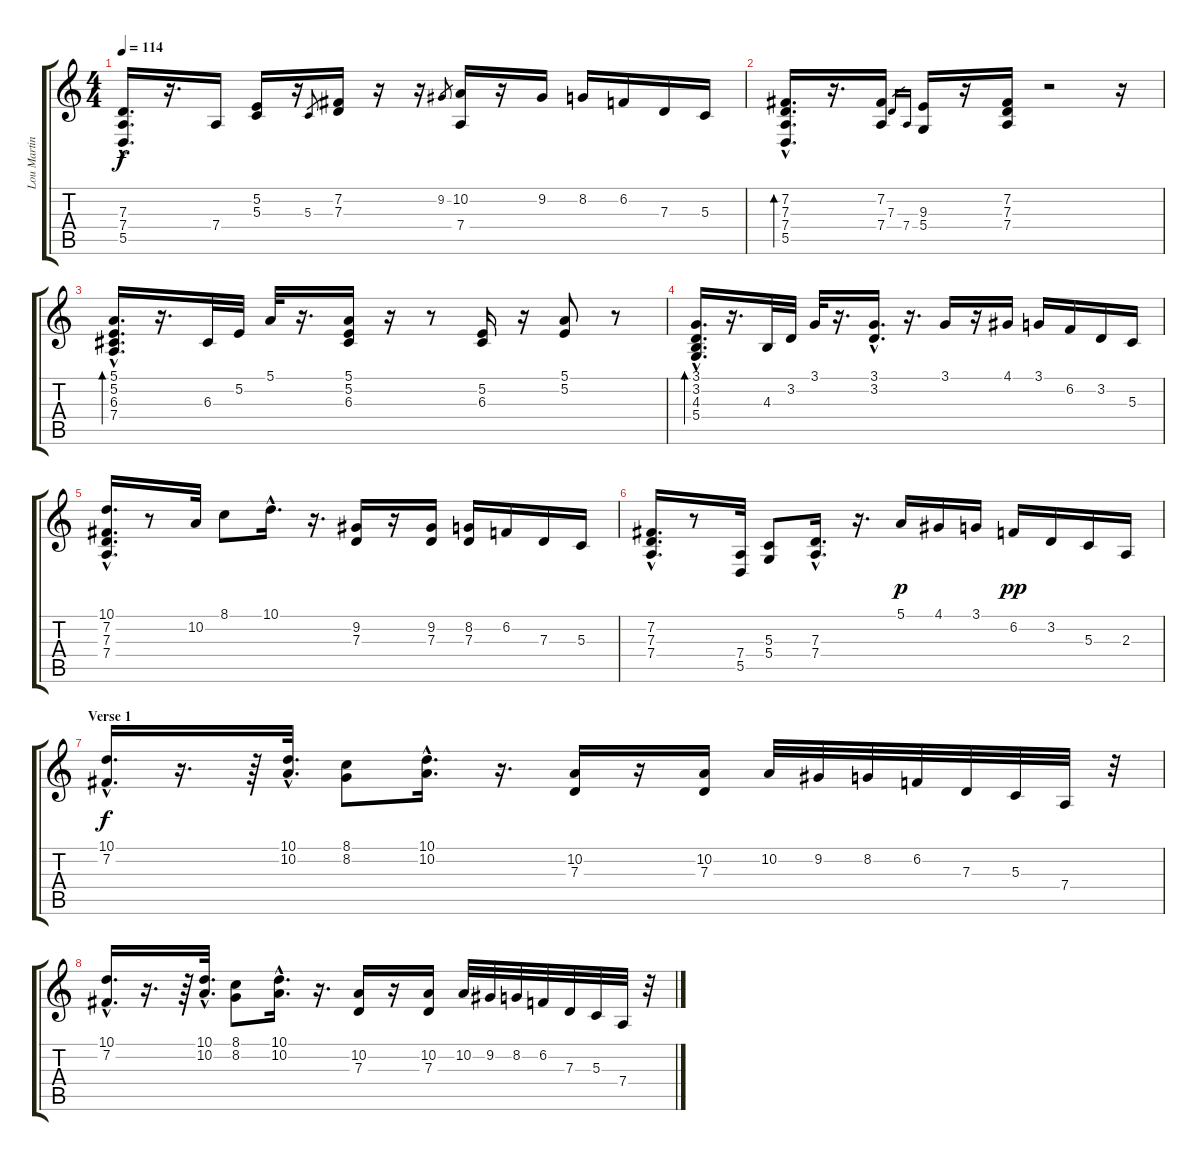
\track ("Lou Martin" "Lou Martin") {instrument honkytonkpiano}
\staff {score tabs}
\tuning (E4 B3 G3 D3 A2 E2) {hide}
\ts (4 4)
\tempo 114
\clef g2
\ks c
(7.3{hac} 7.4{hac} 5.5{hac}).16{d dy f} r.16{d} 7.4.16 (5.2 5.3).16 r.16 5.3.8{gr} (7.2 7.3).16 r.16 r.16 9.2.8{gr} (10.2 7.4).16 r.16 9.2.16 8.2.16 6.2.16 7.3.16 5.3.16 |
(7.2{hac} 7.3{hac} 7.4{hac} 5.5{hac}).16{d bd 240} r.16{d} (7.2 7.4).16 7.3.16{gr} 7.4.16{gr} (9.3 5.4).16 r.16 (7.2 7.3 7.4).16 r.2 r.16 |
(5.1{hac} 5.2{hac} 6.3{hac} 7.4{hac}).16{d bd 120} r.16{d} 6.3.32 5.2.32 5.1.32 r.16{d} (5.1 5.2 6.3).16 r.16 r.8 (5.2 6.3).16 r.16 (5.1 5.2).8 r.8 |
(3.1{hac} 3.2{hac} 4.3{hac} 5.4{hac}).16{d bd 120} r.16{d} 4.3.32 3.2.32 3.1.32 r.16{d} (3.1{hac} 3.2{hac}).16{d} r.16{d} 3.1.16 r.16 4.1.16 3.1.16 6.2.16 3.2.16 5.3.16 |
(10.1{hac} 7.2{hac} 7.3{hac} 7.4{hac}).16{d} r.8 10.2.32 8.1.8 10.1{hac}.16{d} r.16{d} (9.2 7.3).16 r.16 (9.2 7.3).16 (8.2 7.3).16 6.2.16 7.3.16 5.3.16 |
(7.2{hac} 7.3{hac} 7.4{hac}).16{d} r.8 (7.4 5.5).32 (5.3 5.4).8 (7.3{hac} 7.4{hac}).16{d} r.16{d} 5.1.16{dy p} 4.1.16 3.1.16 6.2.16{dy pp} 3.2.16 5.3.16 2.3.16 |
\section ("" "Verse 1")
(10.1{hac} 7.2{hac}).16{d dy f} r.16{d} r.64 (10.1{hac} 10.2{hac}).32{d} (8.1 8.2).8 (10.1{hac} 10.2{hac}).16{d} r.16{d} (10.2 7.3).16 r.16 (10.2 7.3).16 10.2.32 9.2.32 8.2.32 6.2.32 7.3.32 5.3.32 7.4.32 r.32 |
(10.1{hac} 7.2{hac}).16{d} r.16{d} r.64 (10.1{hac} 10.2{hac}).32{d} (8.1 8.2).8 (10.1{hac} 10.2{hac}).16{d} r.16{d} (10.2 7.3).16 r.16 (10.2 7.3).16 10.2.32 9.2.32 8.2.32 6.2.32 7.3.32 5.3.32 7.4.32 r.32
